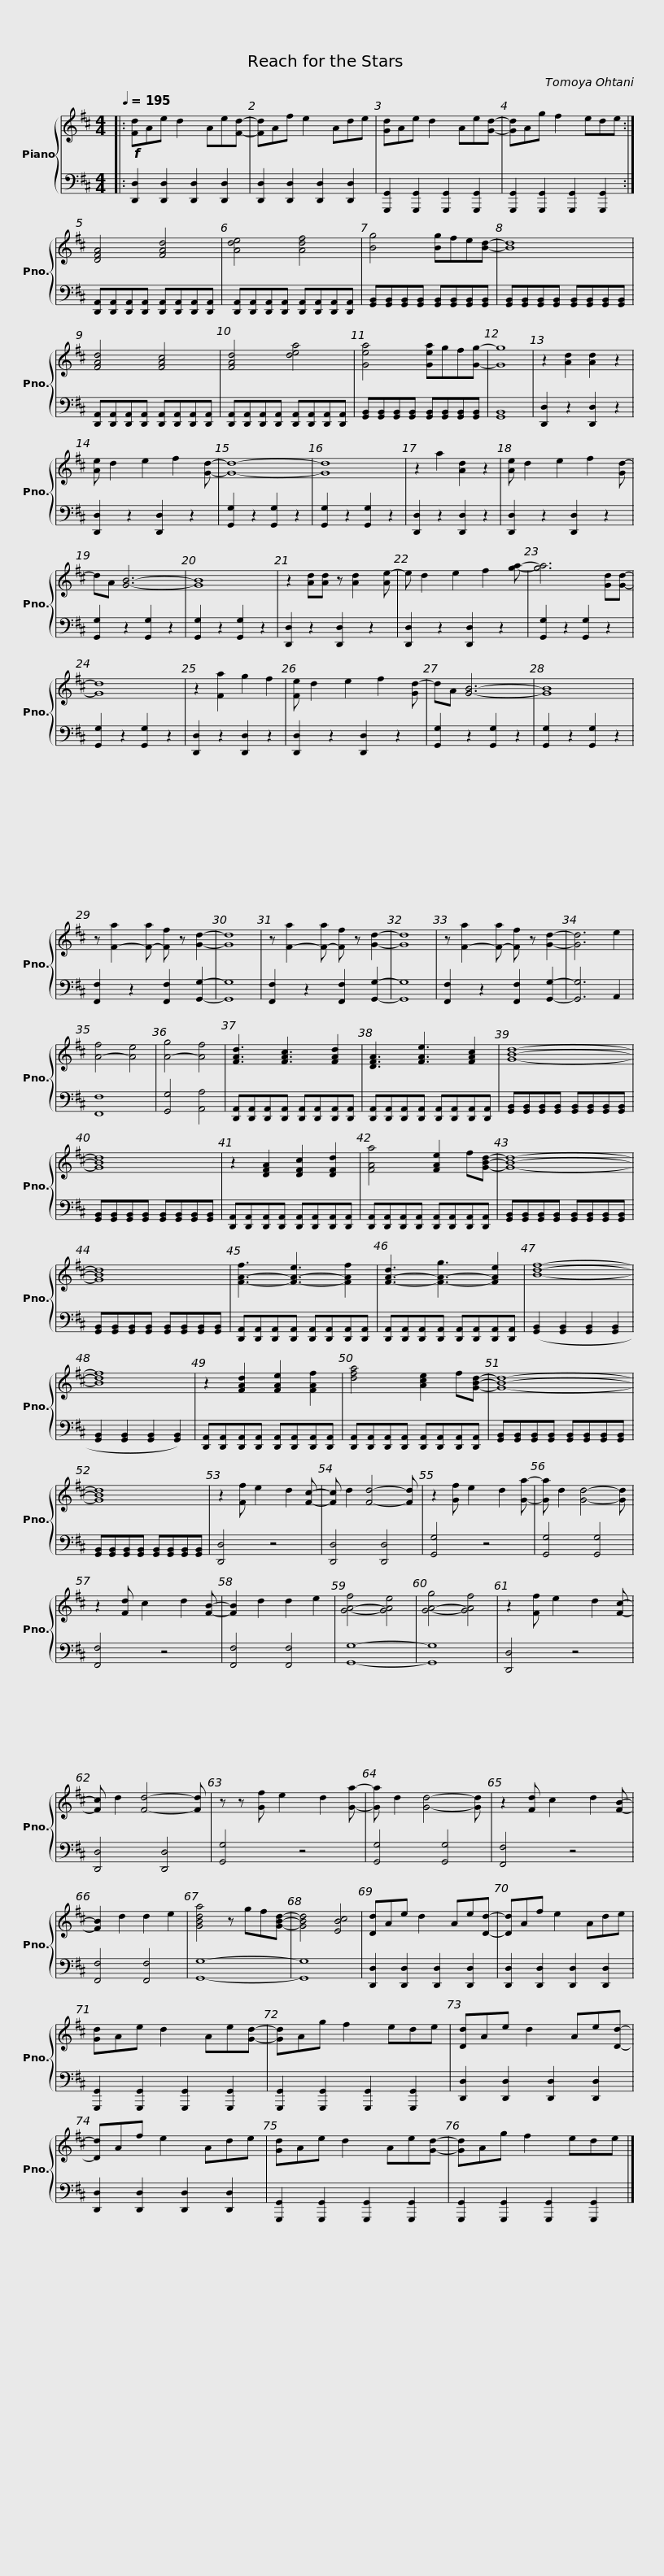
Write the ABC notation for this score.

X:1
%%score { 1 | 2 }
L:1/8
Q:1/4=195
M:4/4
I:linebreak $
K:D
V:1 treble
V:2 bass
V:1
|:!f! [Fd]Ae d2 Ae[Fd]- | [Fd]Af e2 Ade | [Gd]Ae d2 Ae[Gd]- | [Gd]Ag f2 ede :| [DFA]4 [FAd]4 |$ %5
 [Ade]4 [Adf]4 | [Bg]4 [Bg]fe[Bd]- | [Bd]8 | [FAd]4 [FAc]4 |$ [FAd]4 [dea]4 | %10
 [Gea]4 [Gea]gf[Gg]- | [Gg]8 | z2 [Ad]2 [Ad]2 z2 | [Ae] d2 e2 f2 [Gd]- | [Gd]8- | %15
 [Gd]8 |$ z2 a2 [Ad]2 z2 | [Ae] d2 e2 f2 [Gd-] | dA [GB]6- | [GB]8 | %20
 z2 [Ad][Ad] z [Ad]2 [Ae-] | e d2 e2 f2 [ga]- | [ga]6 [Gd][Gd]- |$ [Gd]8 | z2 [Fa]2 g2 f2 | %25
 [Fe] d2 e2 f2 [Gd-] | dA [GB]6- | [GB]8 | z [F-a]2 [F-a] [Ff] z [Gd]2- | [Gd]8 | %30
 z [F-a]2 [F-a] [Ff] z [Gd]2- |$ [Gd]8 | z [F-a]2 [F-a] [Ff] z [Gd]2- | [Gd]6 e2 | [A-f]4 [Ae]4 | %35
 [A-g]4 [Af]4 | [FAd]3 [FAc]3 [FAd]2 | [DFA]3 [FAe]3 [FAc]2 |$ [GBd]8- | [GBd]8 | %40
 z2 [DFA]2 [DFc]2 [DFd]2 | [FAa]4 [FAe]2 f[GBd]- |$ [GBd]8- | [GBd]8 | [F-A-f]3 [F-A-e]3 [FAf]2 | %45
 [F-A-d]3 [F-A-g]3 [FAe]2 | [Bdf]8- |$ [Bdf]8 | z2 [FAd]2 [FAe]2 [FAf]2 | [dfa]4 [Ace]2 f[GBd]- | %50
 [GBd]8- | [GBd]8 |$ z2 [Ff] e2 d2 [Fc]- | [Fc] d2 [Fd]4- [Fd] | z2 [Gf] e2 d2 [Ga]- | %55
 [Ga] d2 [Gd]4- [Gd] | z2 [Fd] c2 d2 [FB]- | [FB]2 d2 d2 e2 | [G-A-f]4 [GAe]4 | [G-A-g]4 [GAf]4 |$ %60
 z2 [Ff] e2 d2 [Fc]- | [Fc] d2 [Fd]4- [Fd] | z z [Gf] e2 d2 [Ga]- | [Ga] d2 [Gd]4- [Gd] | z2 [Fd] c2 d2 [FB]- | %65
 [FB]2 d2 d2 e2 | [GBda]4 z gf[GBd]- |$ [GBd]4 [EBc]4 | [Dd]Ae d2 Ae[Dd]- | [Dd]Af e2 Ade | %70
 [Gd]Ae d2 Ae[Gd]- | [Gd]Ag f2 ede | [Dd]Ae d2 Ae[Dd]- |$ [Dd]Af e2 Ade | [Gd]Ae d2 Ae[Gd]- | %75
 [Gd]Ag f2 ede |] %76
V:2
|: [D,,D,]2 [D,,D,]2 [D,,D,]2 [D,,D,]2 | [D,,D,]2 [D,,D,]2 [D,,D,]2 [D,,D,]2 | [G,,,G,,]2 [G,,,G,,]2 [G,,,G,,]2 [G,,,G,,]2 | [G,,,G,,]2 [G,,,G,,]2 [G,,,G,,]2 [G,,,G,,]2 :| [D,,A,,][D,,A,,][D,,A,,][D,,A,,] [D,,A,,][D,,A,,][D,,A,,][D,,A,,] |$ %5
 [D,,A,,][D,,A,,][D,,A,,][D,,A,,] [D,,A,,][D,,A,,][D,,A,,][D,,A,,] | [G,,B,,][G,,B,,][G,,B,,][G,,B,,] [G,,B,,][G,,B,,][G,,B,,][G,,B,,] | [G,,B,,][G,,B,,][G,,B,,][G,,B,,] [G,,B,,][G,,B,,][G,,B,,][G,,B,,] | [D,,A,,][D,,A,,][D,,A,,][D,,A,,] [D,,A,,][D,,A,,][D,,A,,][D,,A,,] |$ [D,,A,,][D,,A,,][D,,A,,][D,,A,,] [D,,A,,][D,,A,,][D,,A,,][D,,A,,] | %10
 [G,,B,,][G,,B,,][G,,B,,][G,,B,,] [G,,B,,][G,,B,,][G,,B,,][G,,B,,] | [G,,B,,]8 | [D,,D,]2 z2 [D,,D,]2 z2 | [D,,D,]2 z2 [D,,D,]2 z2 | [G,,G,]2 z2 [G,,G,]2 z2 | %15
 [G,,G,]2 z2 [G,,G,]2 z2 |$ [D,,D,]2 z2 [D,,D,]2 z2 | [D,,D,]2 z2 [D,,D,]2 z2 | [G,,G,]2 z2 [G,,G,]2 z2 | [G,,G,]2 z2 [G,,G,]2 z2 | %20
 [D,,D,]2 z2 [D,,D,]2 z2 | [D,,D,]2 z2 [D,,D,]2 z2 | [G,,G,]2 z2 [G,,G,]2 z2 |$ [G,,G,]2 z2 [G,,G,]2 z2 | [D,,D,]2 z2 [D,,D,]2 z2 | %25
 [D,,D,]2 z2 [D,,D,]2 z2 | [G,,G,]2 z2 [G,,G,]2 z2 | [G,,G,]2 z2 [G,,G,]2 z2 | [F,,F,]2 z2 [F,,F,]2 [G,,G,]2- | [G,,G,]8 | %30
 [F,,F,]2 z2 [F,,F,]2 [G,,G,]2- |$ [G,,G,]8 | [F,,F,]2 z2 [F,,F,]2 [G,,G,]2- | [G,,G,]6 A,,2 | [F,,F,]8 | %35
 [G,,G,]4 [A,,A,]4 | [D,,A,,][D,,A,,][D,,A,,][D,,A,,] [D,,A,,][D,,A,,][D,,A,,][D,,A,,] | [D,,A,,][D,,A,,][D,,A,,][D,,A,,] [D,,A,,][D,,A,,][D,,A,,][D,,A,,] |$ [G,,B,,][G,,B,,][G,,B,,][G,,B,,] [G,,B,,][G,,B,,][G,,B,,][G,,B,,] | [G,,B,,][G,,B,,][G,,B,,][G,,B,,] [G,,B,,][G,,B,,][G,,B,,][G,,B,,] | %40
 [D,,A,,][D,,A,,][D,,A,,][D,,A,,] [D,,A,,][D,,A,,][D,,A,,][D,,A,,] | [D,,A,,][D,,A,,][D,,A,,][D,,A,,] [D,,A,,][D,,A,,][D,,A,,][D,,A,,] |$ [G,,B,,][G,,B,,][G,,B,,][G,,B,,] [G,,B,,][G,,B,,][G,,B,,][G,,B,,] | [G,,B,,][G,,B,,][G,,B,,][G,,B,,] [G,,B,,][G,,B,,][G,,B,,][G,,B,,] | [D,,A,,][D,,A,,][D,,A,,][D,,A,,] [D,,A,,][D,,A,,][D,,A,,][D,,A,,] | %45
 [D,,A,,][D,,A,,][D,,A,,][D,,A,,] [D,,A,,][D,,A,,][D,,A,,][D,,A,,] | ([G,,B,,]2 [G,,B,,]2 [G,,B,,]2 [G,,B,,]2 |$ [G,,B,,]2 [G,,B,,]2 [G,,B,,]2 [G,,B,,]2) | [D,,A,,][D,,A,,][D,,A,,][D,,A,,] [D,,A,,][D,,A,,][D,,A,,][D,,A,,] | [D,,A,,][D,,A,,][D,,A,,][D,,A,,] [D,,A,,][D,,A,,][D,,A,,][D,,A,,] | %50
 [G,,B,,][G,,B,,][G,,B,,][G,,B,,] [G,,B,,][G,,B,,][G,,B,,][G,,B,,] | [G,,B,,][G,,B,,][G,,B,,][G,,B,,] [G,,B,,][G,,B,,][G,,B,,][G,,B,,] |$ [D,,D,]4 z4 | [D,,D,]4 [D,,D,]4 | [G,,G,]4 z4 | %55
 [G,,G,]4 [G,,G,]4 | [F,,F,]4 z4 | [F,,F,]4 [F,,F,]4 | [G,,G,]8- | [G,,G,]8 |$ %60
 [D,,D,]4 z4 | [D,,D,]4 [D,,D,]4 | [G,,G,]4 z4 | [G,,G,]4 [G,,G,]4 | [F,,F,]4 z4 | %65
 [F,,F,]4 [F,,F,]4 | [G,,G,]8- |$ [G,,G,]8 | [D,,D,]2 [D,,D,]2 [D,,D,]2 [D,,D,]2 | [D,,D,]2 [D,,D,]2 [D,,D,]2 [D,,D,]2 | %70
 [G,,,G,,]2 [G,,,G,,]2 [G,,,G,,]2 [G,,,G,,]2 | [G,,,G,,]2 [G,,,G,,]2 [G,,,G,,]2 [G,,,G,,]2 | [D,,D,]2 [D,,D,]2 [D,,D,]2 [D,,D,]2 |$ [D,,D,]2 [D,,D,]2 [D,,D,]2 [D,,D,]2 | [G,,,G,,]2 [G,,,G,,]2 [G,,,G,,]2 [G,,,G,,]2 | %75
 [G,,,G,,]2 [G,,,G,,]2 [G,,,G,,]2 [G,,,G,,]2 |] %76
